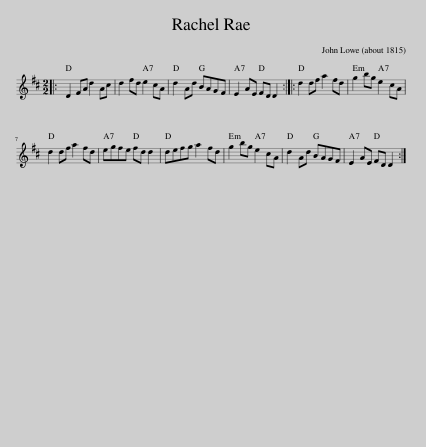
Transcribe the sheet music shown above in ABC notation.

X:1
L:1/8
M:2/2
I:linebreak $
K:D
V:1 treble
V:1
|: D2 FA d2 Ac | d2 fd e2 cA | d2 Ad BAGF | E2 AE FD D2 :: d2 df a2 fd | %5
 g2 bg e2 cA |$ d2 df a2 fd | egfe fd d2 | defg a2 fd | g2 bg e2 cA | %10
 d2 Ad BAGF | E2 AE FD D2 :| %12
